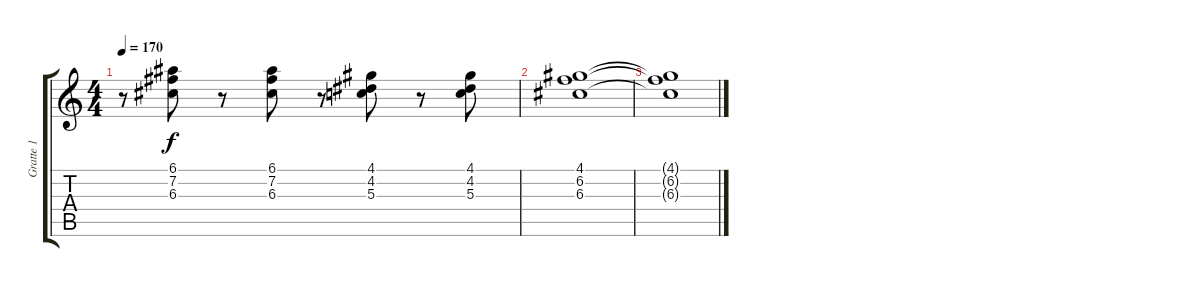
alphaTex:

\track ("Gratte 1" "Gratte 1") {instrument electricguitarmuted}
\staff {score tabs}
\tuning (E4 B3 G3 D3 A2 E2) {hide}
\ts (4 4)
\tempo 170
\clef g2
\ks c
r.8{dy f} (6.1 7.2 6.3).8 r.8 (6.1 7.2 6.3).8 r.8 (4.1 4.2 5.3).8 r.8 (4.1 4.2 5.3).8 |
(4.1 6.2 6.3).1 |
(4.1{t} 6.2{t} 6.3{t}).1
